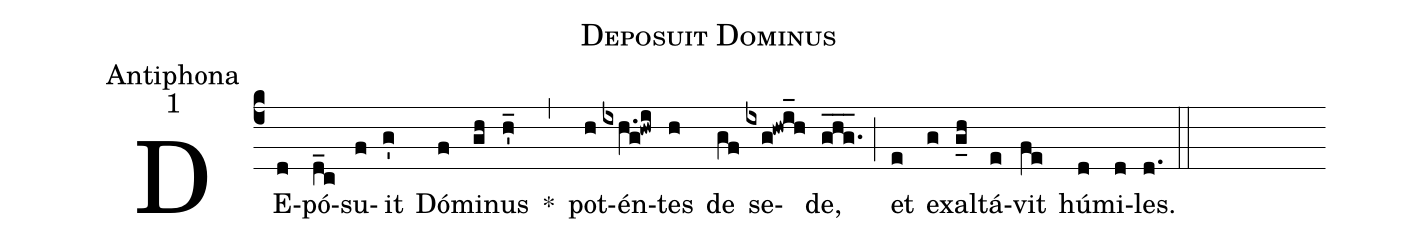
name:Deposuit Dominus;
office-part:Antiphona;
mode:1;
%%
(c4) DE(d)pó(d_c)su(f)it(g') Dó(f)mi(gh)nus(h'_) *(,) pot(h)én(ixh.g!hwi)tes(h) de(gf) se(ixg!hwi_h)de,(g_h_g_.) (;) et(e) ex(g)al(g_h)tá(e)vit(fe) hú(d)mi(d)les.(d.) (::)
